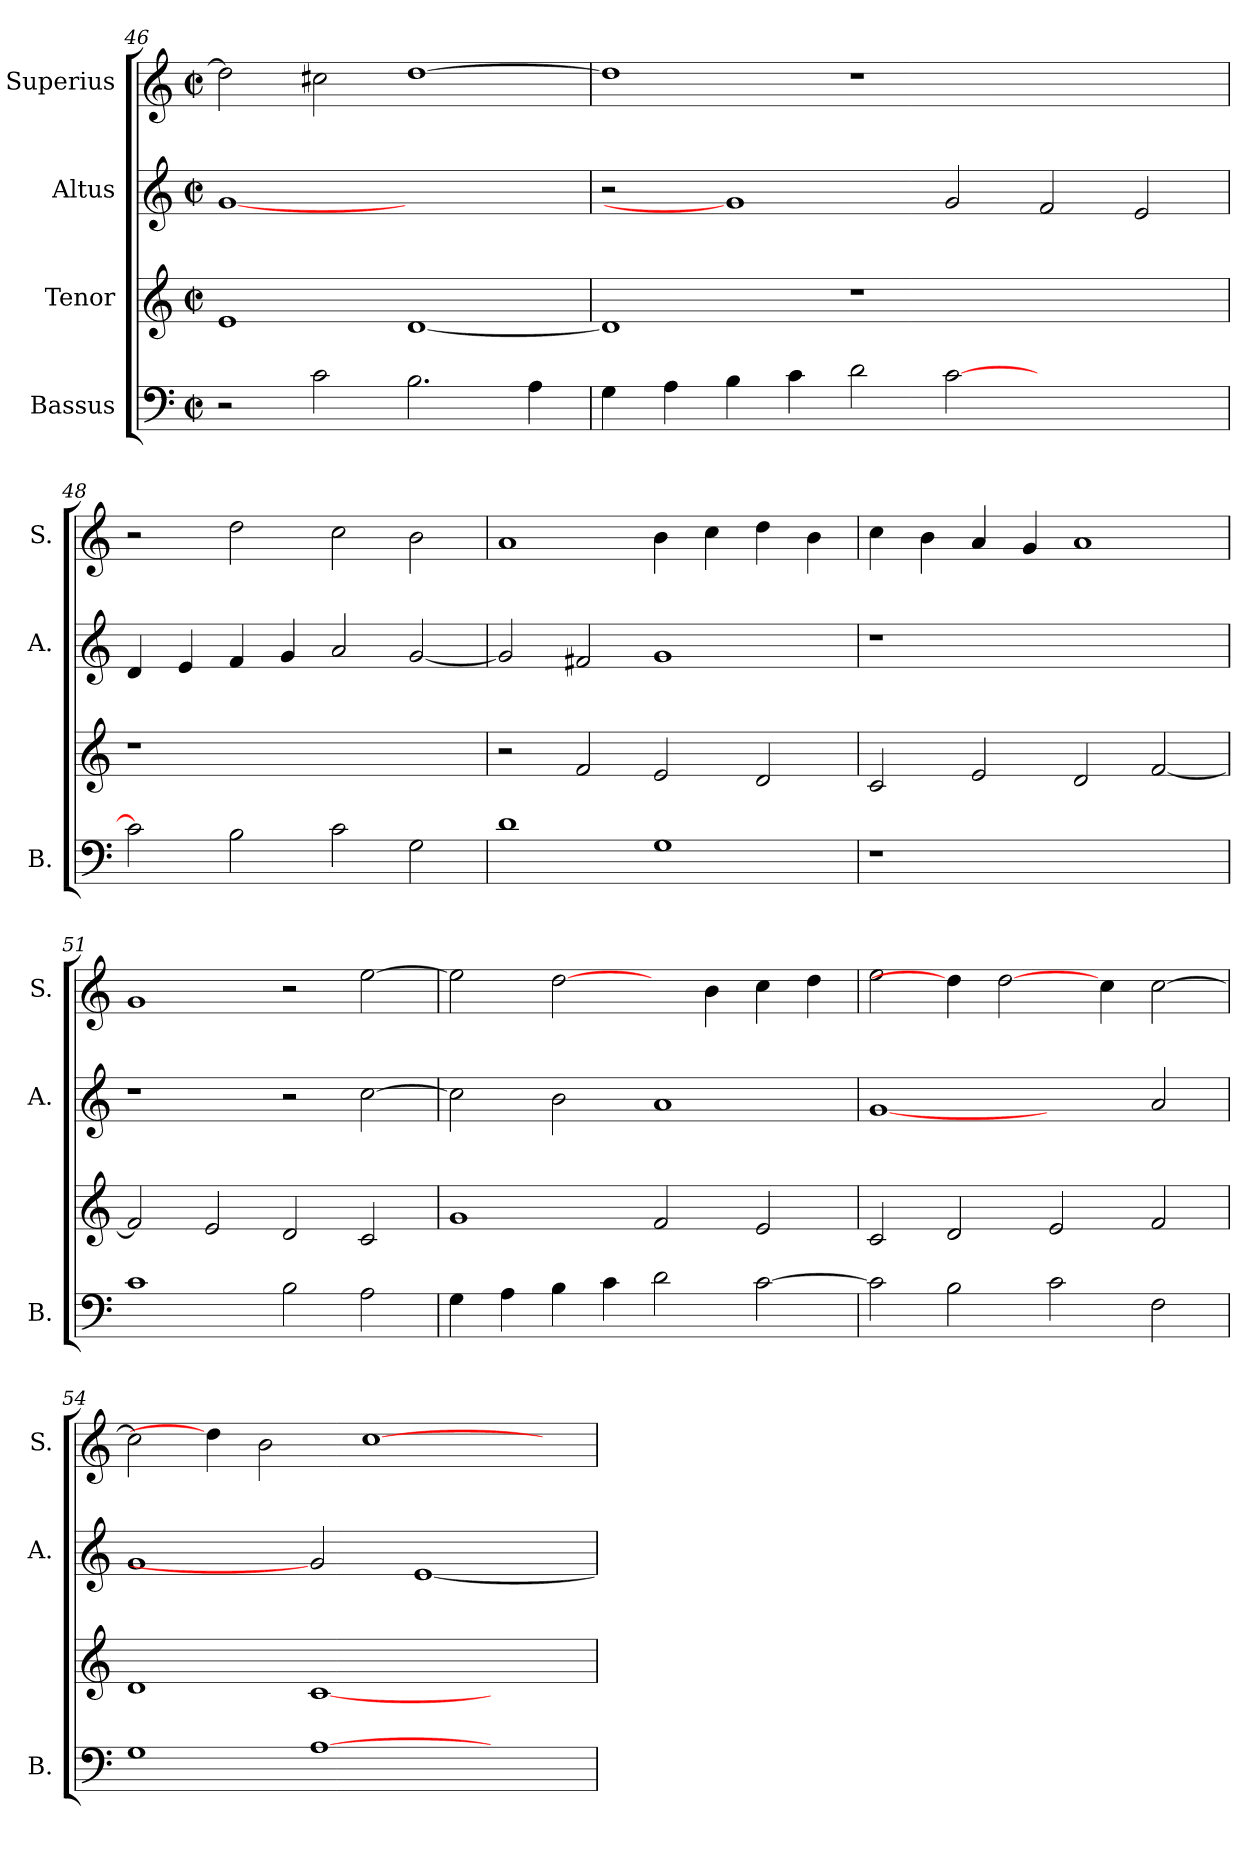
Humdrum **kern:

**kern	**kern	**kern	**kern
*part4	*part3	*part2	*part1
*staff4	*staff3	*staff2	*staff1
*I"Bassus	*I"Tenor	*I"Altus	*I"Superius
*I'B.	*	*I'A.	*I'S.
*clefF4	*clefG2	*clefG2	*clefG2
*k[]	*k[]	*k[]	*k[]
*C:	*C:	*C:	*C:
*M2/2	*M2/2	*M2/2	*M2/2
*met(c|)	*met(c|)	*met(c|)	*met(c|)
=46	=46	=46	=46
2r	1ei	[1gi	2ddi\]
2ci\	.	.	2cc#Xi\
2.Bi\	[<1di	1ryy	[>1ddi
4Ai\	.	.	.
=47	=47	=47	=47
4Gi\	1di]	2r	1ddi]
4Ai\	.	.	.
4Bi\	.	1gi]	.
4ci\	.	.	.
2di\	1r	.	1r
[>2ci\	.	2gi/	.
1ryy	1ryy	2fi/	1ryy
.	.	2ei/	.
=48	=48	=48	=48
!	!LO:N:vis=1	!	!
2ci\]	1r	4di/	2r
.	.	4ei/	.
2Bi\	.	4fi/	2ddi\
.	.	4gi/	.
2ci\	1ryy	2ai/	2cci\
2Gi\	.	[<2gi/	2bi\
!!LO:PB:g=z
=49	=49	=49	=49
1di	2r	2gi/]	1ai
.	2fi/	2f#Xi/	.
1Gi	2ei/	1gi	4bi\
.	.	.	4cci\
.	2di/	.	4ddi\
.	.	.	4bi\
=50	=50	=50	=50
!LO:N:vis=1	!	!LO:N:vis=1	!
1r	2ci/	1r	4cci\
.	.	.	4bi\
.	2ei/	.	4ai/
.	.	.	4gi/
1ryy	2di/	1ryy	1ai
.	[<2fi/	.	.
=51	=51	=51	=51
1ci	2fi/]	1r	1gi
.	2ei/	.	.
2Bi\	2di/	2r	2r
2Ai\	2ci/	[>2cci\	[>2eei\
=52	=52	=52	=52
4Gi\	1gi	2cci\]	2eei\]
4Ai\	.	.	.
4Bi\	.	2bi\	[2ddi\
4ci\	.	.	.
2di\	2fi/	1ai	4ryy
.	.	.	4bi\
[>2ci\	2ei/	.	4cci\
.	.	.	4ddi\
!!LO:LB:g=z
=53	=53	=53	=53
2ci\]	2ci/	[1gi	2eei\
2Bi\	2di/	.	4ddi\]
.	.	.	[2ddi\
2ci\	2ei/	2ryy	.
.	.	.	4cci\
2Fi\	2fi/	2ai/	[>2cci\
=54	=54	=54	=54
1Gi	1di	1gi	2cci\]
.	.	.	4ddi\]
.	.	.	2bi\
[>1Ai	[<1ci	2gi]	.
.	.	.	[>1cci
.	.	[<1ei	.
2ryy	2ryy	.	.
.	.	.	4ryy
=	=	=	=
*-	*-	*-	*-
